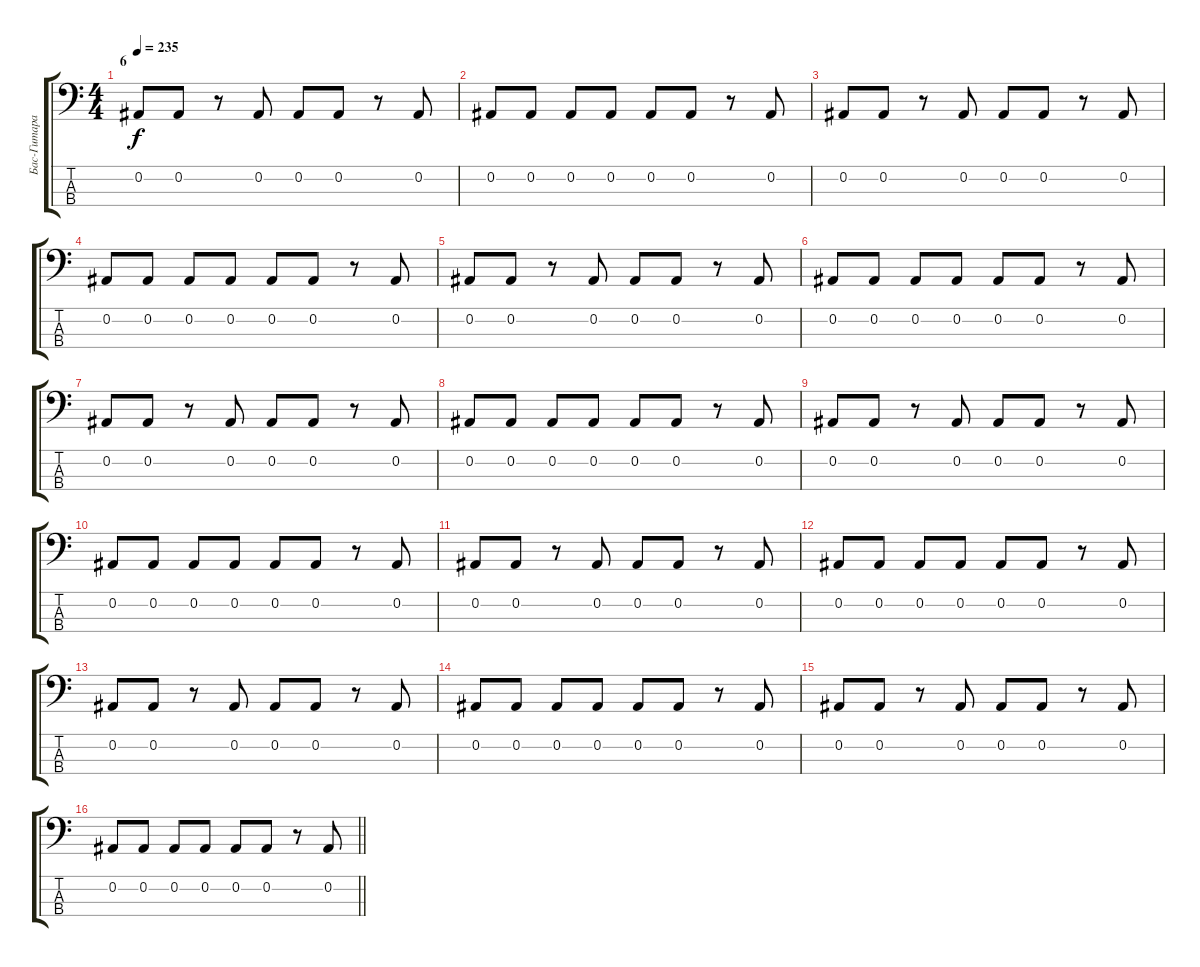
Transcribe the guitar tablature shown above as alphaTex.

\track ("Бас-Гитара" "Бас-Гитара") {instrument electricbasspick}
\staff {score tabs}
\tuning (Eb2 Bb1 F1 Bb0) {hide}
\ts (4 4)
\section ("" "6")
\tempo 235
\clef f4
\ks c
0.2.8{dy f} 0.2.8 r.8 0.2.8 0.2.8 0.2.8 r.8 0.2.8 |
0.2.8 0.2.8 0.2.8 0.2.8 0.2.8 0.2.8 r.8 0.2.8 |
0.2.8 0.2.8 r.8 0.2.8 0.2.8 0.2.8 r.8 0.2.8 |
0.2.8 0.2.8 0.2.8 0.2.8 0.2.8 0.2.8 r.8 0.2.8 |
0.2.8 0.2.8 r.8 0.2.8 0.2.8 0.2.8 r.8 0.2.8 |
0.2.8 0.2.8 0.2.8 0.2.8 0.2.8 0.2.8 r.8 0.2.8 |
0.2.8 0.2.8 r.8 0.2.8 0.2.8 0.2.8 r.8 0.2.8 |
0.2.8 0.2.8 0.2.8 0.2.8 0.2.8 0.2.8 r.8 0.2.8 |
0.2.8 0.2.8 r.8 0.2.8 0.2.8 0.2.8 r.8 0.2.8 |
0.2.8 0.2.8 0.2.8 0.2.8 0.2.8 0.2.8 r.8 0.2.8 |
0.2.8 0.2.8 r.8 0.2.8 0.2.8 0.2.8 r.8 0.2.8 |
0.2.8 0.2.8 0.2.8 0.2.8 0.2.8 0.2.8 r.8 0.2.8 |
0.2.8 0.2.8 r.8 0.2.8 0.2.8 0.2.8 r.8 0.2.8 |
0.2.8 0.2.8 0.2.8 0.2.8 0.2.8 0.2.8 r.8 0.2.8 |
0.2.8 0.2.8 r.8 0.2.8 0.2.8 0.2.8 r.8 0.2.8 |
\barLineRight lightlight
0.2.8 0.2.8 0.2.8 0.2.8 0.2.8 0.2.8 r.8 0.2.8
